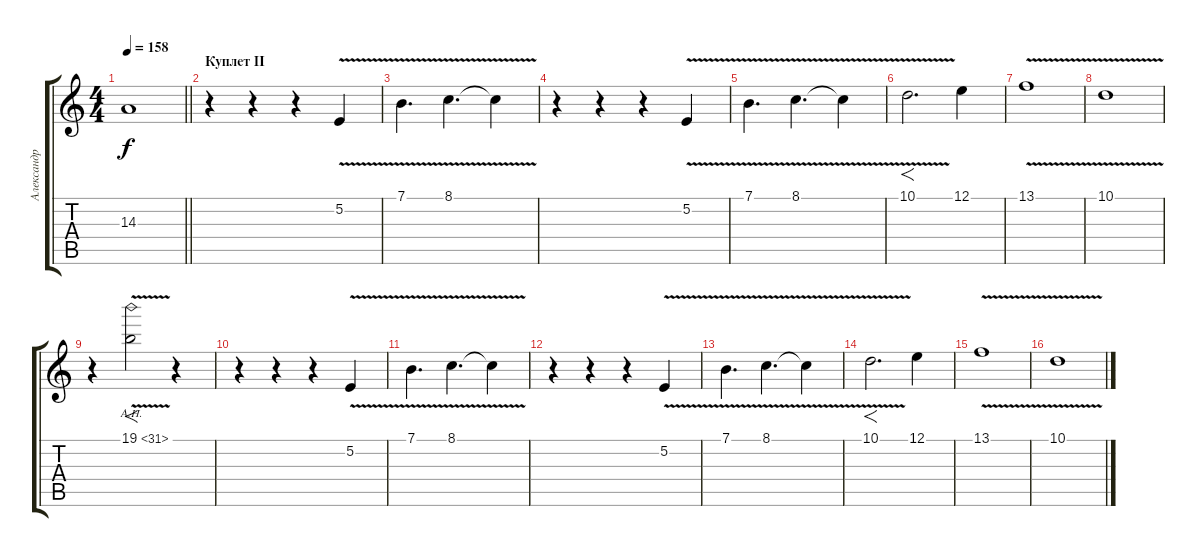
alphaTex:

\track ("Александр \"Wish\" Андрюхин" "Александр ") {instrument piccolo}
\staff {score tabs}
\tuning (E4 B3 G3 D3 A2 E2) {hide}
\ts (4 4)
\tempo 158
\clef g2
\barLineRight lightlight
\ks c
14.3{t}.1{dy f} |
\section ("" "Куплет II")
r.4 r.4 r.4 5.2{v}.4 |
7.1{v}.4{d} 8.1{v}.4{d} 8.1{t}.4 |
r.4 r.4 r.4 5.2{v}.4 |
7.1{v}.4{d} 8.1{v}.4{d} 8.1{t}.4 |
10.1{v}.2{f d} 12.1.4 |
13.1{v}.1 |
10.1{v}.1 |
r.4 19.1{ah 12 v}.2{f} r.4 |
r.4 r.4 r.4 5.2{v}.4 |
7.1{v}.4{d} 8.1{v}.4{d} 8.1{t}.4 |
r.4 r.4 r.4 5.2{v}.4 |
7.1{v}.4{d} 8.1{v}.4{d} 8.1{t}.4 |
10.1{v}.2{f d} 12.1.4 |
13.1{v}.1 |
10.1{v}.1
